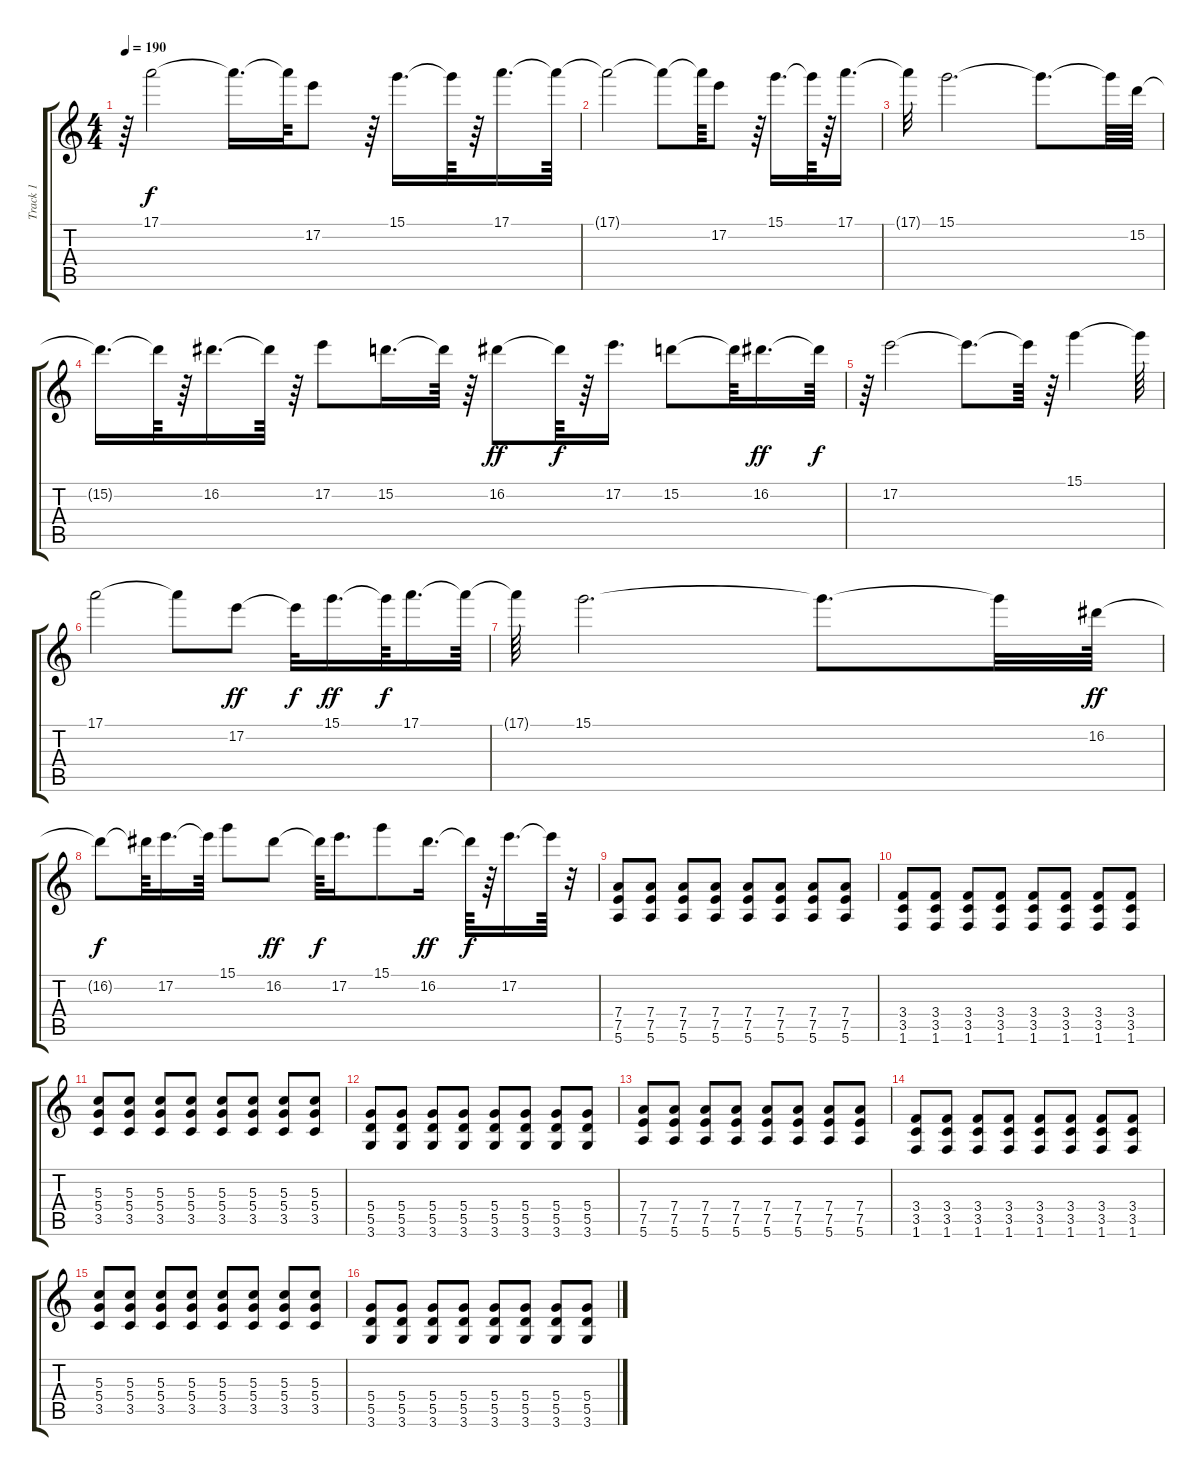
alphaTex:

\track ("Track 1" "Track 1") {instrument distortionguitar}
\staff {score tabs}
\tuning (E4 B3 G3 D3 A2 E2) {hide}
\ts (4 4)
\tempo 190
\clef g2
\ks c
r.64{dy f} 17.1.2 17.1{t}.16{d} 17.1{t}.64 17.2.8 r.64 15.1.16{d} 15.1{t}.64 r.64 17.1.16{d} 17.1{t}.64 |
17.1{t}.2 17.1{t}.8 17.1{t}.64 17.2.8 r.64 15.1.16{d} 15.1{t}.64 r.64 17.1.16{d} |
17.1{t}.32 15.1.2{d} 15.1{t}.8{d} 15.1{t}.64 15.2.64 |
15.2{t}.16{d} 15.2{t}.64 r.64 16.2.16{d} 16.2{t}.64 r.64 17.2.8 15.2.16{d} 15.2{t}.64 r.64 16.2.8{dy ff} 16.2{t}.64{dy f} r.64 17.2.16{d} 15.2.8 15.2{t}.64 16.2.16{d dy ff} 16.2{t}.64{dy f} |
r.64 17.2.2 17.2{t}.8{d} 17.2{t}.64 r.64 15.1.4 15.1{t}.64 |
17.1.2 17.1{t}.8 17.2.8{dy ff} 17.2{t}.32{dy f} 15.1.16{d dy ff} 15.1{t}.64{dy f} 17.1.16{d} 17.1{t}.64 |
17.1{t}.64 15.1.2{d} 15.1{t}.8{d} 15.1{t}.32 16.2.64{dy ff} |
16.2{t}.8{dy f} 16.2{t}.64 17.2.16{d} 17.2{t}.64 15.1.8 16.2.8{dy ff} 16.2{t}.64{dy f} 17.2.16{d} 15.1.8 16.2.16{d dy ff} 16.2{t}.64{dy f} r.64 17.2.16{d} 17.2{t}.64 r.32 |
(7.4 7.5 5.6).8 (7.4 7.5 5.6).8 (7.4 7.5 5.6).8 (7.4 7.5 5.6).8 (7.4 7.5 5.6).8 (7.4 7.5 5.6).8 (7.4 7.5 5.6).8 (7.4 7.5 5.6).8 |
(3.4 3.5 1.6).8 (3.4 3.5 1.6).8 (3.4 3.5 1.6).8 (3.4 3.5 1.6).8 (3.4 3.5 1.6).8 (3.4 3.5 1.6).8 (3.4 3.5 1.6).8 (3.4 3.5 1.6).8 |
(5.3 5.4 3.5).8 (5.3 5.4 3.5).8 (5.3 5.4 3.5).8 (5.3 5.4 3.5).8 (5.3 5.4 3.5).8 (5.3 5.4 3.5).8 (5.3 5.4 3.5).8 (5.3 5.4 3.5).8 |
(5.4 5.5 3.6).8 (5.4 5.5 3.6).8 (5.4 5.5 3.6).8 (5.4 5.5 3.6).8 (5.4 5.5 3.6).8 (5.4 5.5 3.6).8 (5.4 5.5 3.6).8 (5.4 5.5 3.6).8 |
(7.4 7.5 5.6).8 (7.4 7.5 5.6).8 (7.4 7.5 5.6).8 (7.4 7.5 5.6).8 (7.4 7.5 5.6).8 (7.4 7.5 5.6).8 (7.4 7.5 5.6).8 (7.4 7.5 5.6).8 |
(3.4 3.5 1.6).8 (3.4 3.5 1.6).8 (3.4 3.5 1.6).8 (3.4 3.5 1.6).8 (3.4 3.5 1.6).8 (3.4 3.5 1.6).8 (3.4 3.5 1.6).8 (3.4 3.5 1.6).8 |
(5.3 5.4 3.5).8 (5.3 5.4 3.5).8 (5.3 5.4 3.5).8 (5.3 5.4 3.5).8 (5.3 5.4 3.5).8 (5.3 5.4 3.5).8 (5.3 5.4 3.5).8 (5.3 5.4 3.5).8 |
(5.4 5.5 3.6).8 (5.4 5.5 3.6).8 (5.4 5.5 3.6).8 (5.4 5.5 3.6).8 (5.4 5.5 3.6).8 (5.4 5.5 3.6).8 (5.4 5.5 3.6).8 (5.4 5.5 3.6).8
